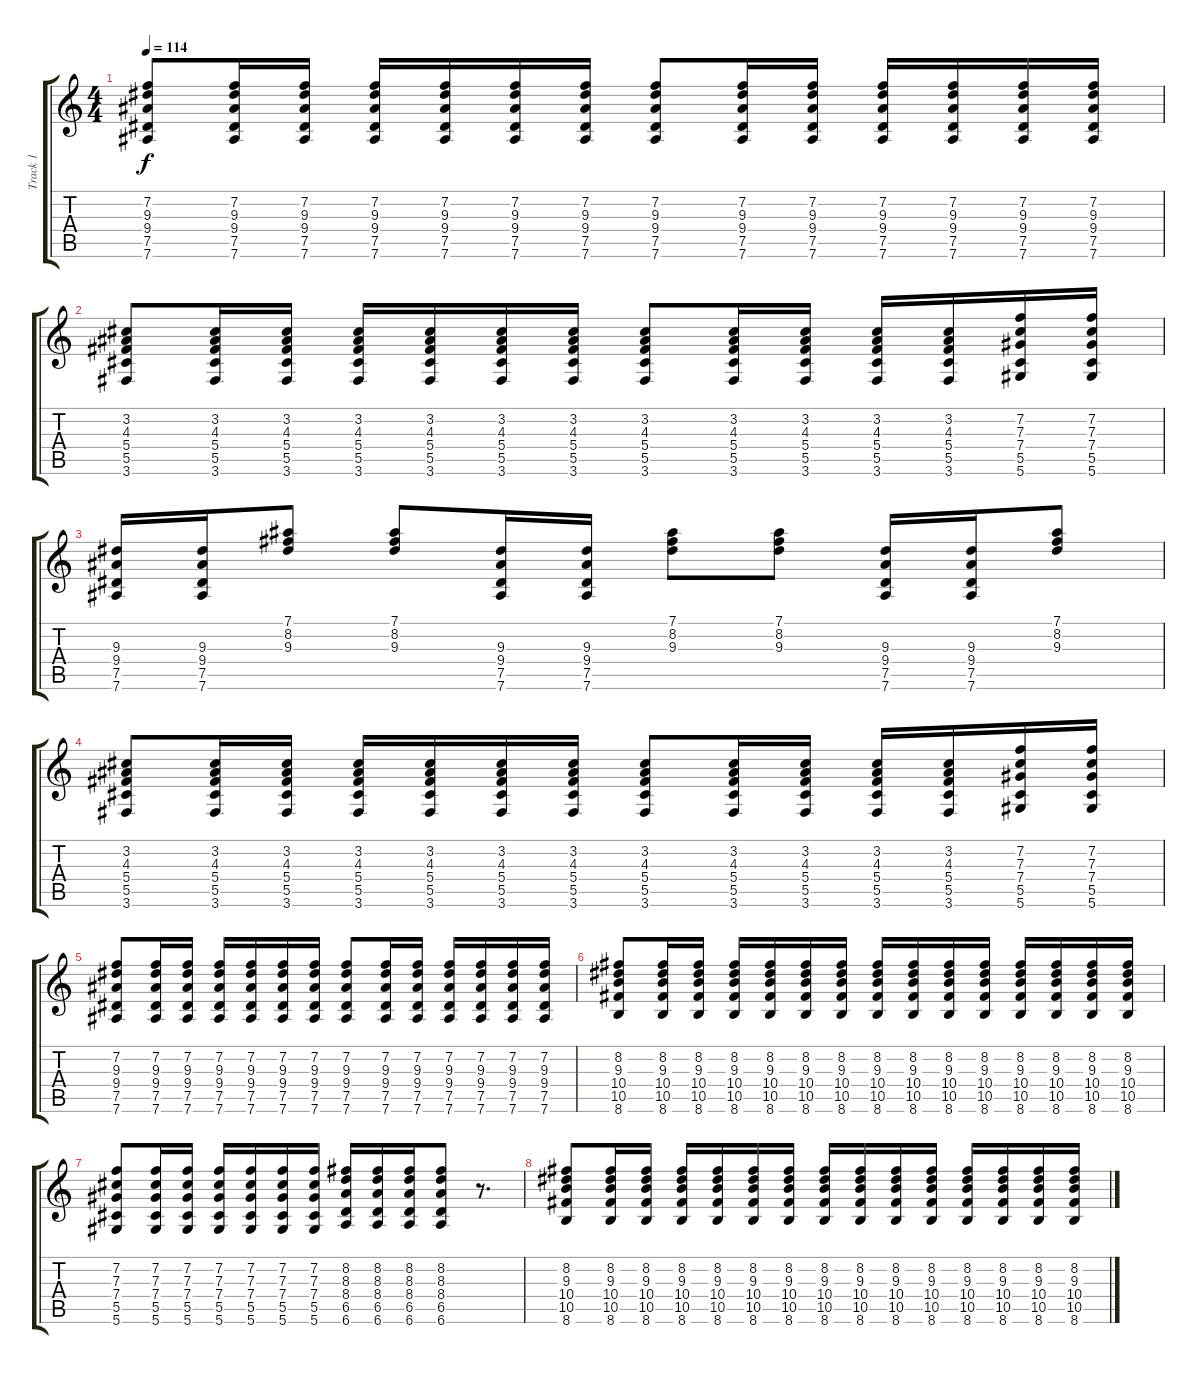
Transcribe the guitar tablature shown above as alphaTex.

\track ("Track 1" "Track 1") {instrument overdrivenguitar}
\staff {score tabs}
\tuning (Eb4 Bb3 Gb3 Db3 Ab2 Eb2) {hide}
\ts (4 4)
\tempo 114
\clef g2
\ks c
(7.2 9.3 9.4 7.5 7.6).8{dy f} (7.2 9.3 9.4 7.5 7.6).16 (7.2 9.3 9.4 7.5 7.6).16 (7.2 9.3 9.4 7.5 7.6).16 (7.2 9.3 9.4 7.5 7.6).16 (7.2 9.3 9.4 7.5 7.6).16 (7.2 9.3 9.4 7.5 7.6).16 (7.2 9.3 9.4 7.5 7.6).8 (7.2 9.3 9.4 7.5 7.6).16 (7.2 9.3 9.4 7.5 7.6).16 (7.2 9.3 9.4 7.5 7.6).16 (7.2 9.3 9.4 7.5 7.6).16 (7.2 9.3 9.4 7.5 7.6).16 (7.2 9.3 9.4 7.5 7.6).16 |
(3.2 4.3 5.4 5.5 3.6).8 (3.2 4.3 5.4 5.5 3.6).16 (3.2 4.3 5.4 5.5 3.6).16 (3.2 4.3 5.4 5.5 3.6).16 (3.2 4.3 5.4 5.5 3.6).16 (3.2 4.3 5.4 5.5 3.6).16 (3.2 4.3 5.4 5.5 3.6).16 (3.2 4.3 5.4 5.5 3.6).8 (3.2 4.3 5.4 5.5 3.6).16 (3.2 4.3 5.4 5.5 3.6).16 (3.2 4.3 5.4 5.5 3.6).16 (3.2 4.3 5.4 5.5 3.6).16 (7.2 7.3 7.4 5.5 5.6).16 (7.2 7.3 7.4 5.5 5.6).16 |
(9.3 9.4 7.5 7.6).16 (9.3 9.4 7.5 7.6).16 (7.1 8.2 9.3).8 (7.1 8.2 9.3).8 (9.3 9.4 7.5 7.6).16 (9.3 9.4 7.5 7.6).16 (7.1 8.2 9.3).8 (7.1 8.2 9.3).8 (9.3 9.4 7.5 7.6).16 (9.3 9.4 7.5 7.6).16 (7.1 8.2 9.3).8 |
(3.2 4.3 5.4 5.5 3.6).8 (3.2 4.3 5.4 5.5 3.6).16 (3.2 4.3 5.4 5.5 3.6).16 (3.2 4.3 5.4 5.5 3.6).16 (3.2 4.3 5.4 5.5 3.6).16 (3.2 4.3 5.4 5.5 3.6).16 (3.2 4.3 5.4 5.5 3.6).16 (3.2 4.3 5.4 5.5 3.6).8 (3.2 4.3 5.4 5.5 3.6).16 (3.2 4.3 5.4 5.5 3.6).16 (3.2 4.3 5.4 5.5 3.6).16 (3.2 4.3 5.4 5.5 3.6).16 (7.2 7.3 7.4 5.5 5.6).16 (7.2 7.3 7.4 5.5 5.6).16 |
(7.2 9.3 9.4 7.5 7.6).8 (7.2 9.3 9.4 7.5 7.6).16 (7.2 9.3 9.4 7.5 7.6).16 (7.2 9.3 9.4 7.5 7.6).16 (7.2 9.3 9.4 7.5 7.6).16 (7.2 9.3 9.4 7.5 7.6).16 (7.2 9.3 9.4 7.5 7.6).16 (7.2 9.3 9.4 7.5 7.6).8 (7.2 9.3 9.4 7.5 7.6).16 (7.2 9.3 9.4 7.5 7.6).16 (7.2 9.3 9.4 7.5 7.6).16 (7.2 9.3 9.4 7.5 7.6).16 (7.2 9.3 9.4 7.5 7.6).16 (7.2 9.3 9.4 7.5 7.6).16 |
(8.2 9.3 10.4 10.5 8.6).8 (8.2 9.3 10.4 10.5 8.6).16 (8.2 9.3 10.4 10.5 8.6).16 (8.2 9.3 10.4 10.5 8.6).16 (8.2 9.3 10.4 10.5 8.6).16 (8.2 9.3 10.4 10.5 8.6).16 (8.2 9.3 10.4 10.5 8.6).16 (8.2 9.3 10.4 10.5 8.6).16 (8.2 9.3 10.4 10.5 8.6).16 (8.2 9.3 10.4 10.5 8.6).16 (8.2 9.3 10.4 10.5 8.6).16 (8.2 9.3 10.4 10.5 8.6).16 (8.2 9.3 10.4 10.5 8.6).16 (8.2 9.3 10.4 10.5 8.6).16 (8.2 9.3 10.4 10.5 8.6).16 |
(7.2 7.3 7.4 5.5 5.6).8 (7.2 7.3 7.4 5.5 5.6).16 (7.2 7.3 7.4 5.5 5.6).16 (7.2 7.3 7.4 5.5 5.6).16 (7.2 7.3 7.4 5.5 5.6).16 (7.2 7.3 7.4 5.5 5.6).16 (7.2 7.3 7.4 5.5 5.6).16 (8.2 8.3 8.4 6.5 6.6).16 (8.2 8.3 8.4 6.5 6.6).16 (8.2 8.3 8.4 6.5 6.6).16 (8.2 8.3 8.4 6.5 6.6).8 r.8{d} |
(8.2 9.3 10.4 10.5 8.6).8 (8.2 9.3 10.4 10.5 8.6).16 (8.2 9.3 10.4 10.5 8.6).16 (8.2 9.3 10.4 10.5 8.6).16 (8.2 9.3 10.4 10.5 8.6).16 (8.2 9.3 10.4 10.5 8.6).16 (8.2 9.3 10.4 10.5 8.6).16 (8.2 9.3 10.4 10.5 8.6).16 (8.2 9.3 10.4 10.5 8.6).16 (8.2 9.3 10.4 10.5 8.6).16 (8.2 9.3 10.4 10.5 8.6).16 (8.2 9.3 10.4 10.5 8.6).16 (8.2 9.3 10.4 10.5 8.6).16 (8.2 9.3 10.4 10.5 8.6).16 (8.2 9.3 10.4 10.5 8.6).16
